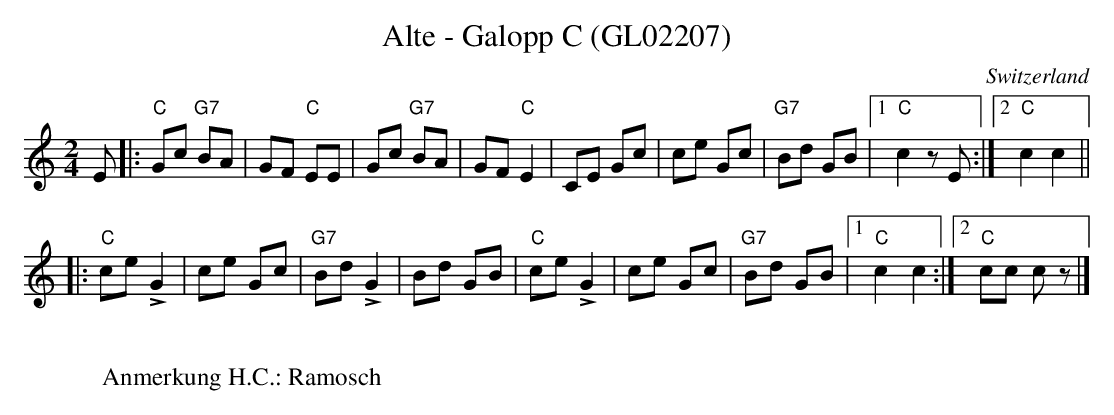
X:1
T:Alte - Galopp C (GL02207)
O:Switzerland
M:2/4
L:1/8
K:C major
E |: "C"Gc "G7"BA | GF "C"EE | Gc "G7"BA | GF"C"E2 | CE Gc | ce Gc | "G7"Bd GB |1 "C"c2zE :|2 "C"c2c2 ||
|: "C"ce !>!G2 | ce Gc | "G7"Bd !>!G2 | Bd GB | "C"ce !>!G2 | ce Gc | "G7"Bd GB |1 "C"c2c2 :|2 "C"cc cz |]
W:
W:Anmerkung H.C.: Ramosch
